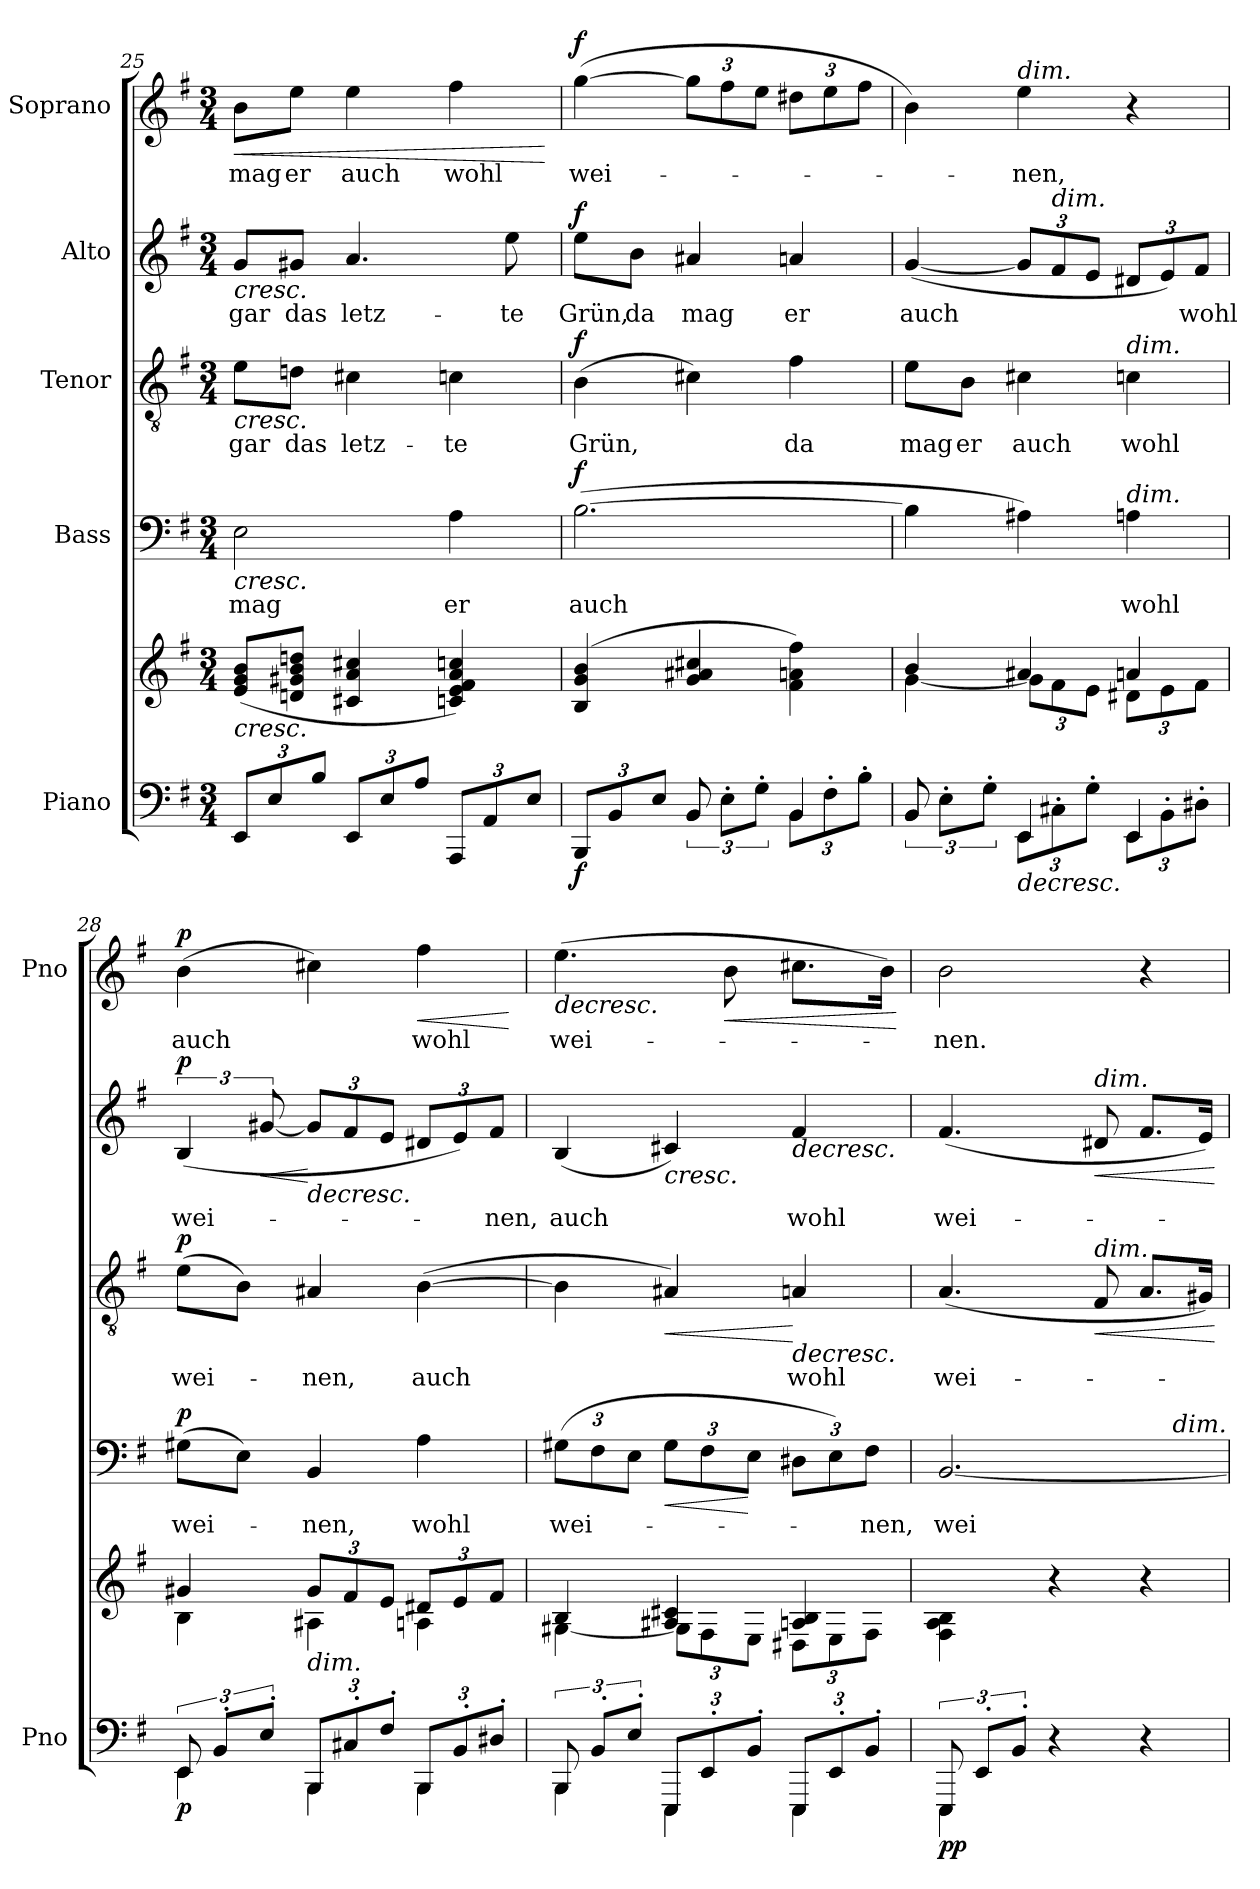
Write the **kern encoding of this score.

**kern	**kern	**dynam	**kern	**text	**dynam	**kern	**text	**dynam	**kern	**text	**dynam	**kern	**text	**dynam
*part5	*part5	*part5	*part4	*part4	*part4	*part3	*part3	*part3	*part2	*part2	*part2	*part1	*part1	*part1
*staff6	*staff5	*staff5/6	*staff4	*staff4	*staff4	*staff3	*staff3	*staff3	*staff2	*staff2	*staff2	*staff1	*staff1	*staff1
*I"Piano	*	*	*I"Bass	*	*	*I"Tenor	*	*	*I"Alto	*	*	*I"Soprano	*	*
*I'Pno	*	*	*	*	*	*	*	*	*	*	*	*I'Pno	*	*
!!LO:PB:g=z
*clefF4	*clefG2	*	*clefF4	*	*	*clefGv2	*	*	*clefG2	*	*	*clefG2	*	*
*k[f#]	*k[f#]	*	*k[f#]	*	*	*k[f#]	*	*	*k[f#]	*	*	*k[f#]	*	*
*e:	*e:	*	*e:	*	*	*e:	*	*	*e:	*	*	*e:	*	*
*M3/4	*M3/4	*	*M3/4	*	*	*M3/4	*	*	*M3/4	*	*	*M3/4	*	*
*Xbrackettup	*	*	*	*	*	*	*	*	*	*	*	*	*	*
=25	=25	=25	=25	=25	=25	=25	=25	=25	=25	=25	=25	=25	=25	=25
!	!	!LO:HP:b	!	!LO:LY:b	!LO:HP:b	!	!LO:LY:b	!LO:HP:b	!	!LO:LY:b	!LO:HP:b	!	!LO:LY:b	!LO:HP:b
12EE/L	(<8e/ 8g/ 8b/L	<	2E\	mag	<	8e\L	­gar	<	8g/L	­gar	<	8b\L	mag	<
12E/	.	.	.	.	.	.	.	.	.	.	.	.	.	.
!	!	!	!	!	!	!	!LO:LY:b	!	!	!LO:LY:b	!	!	!LO:LY:b	!
.	8dn/ 8g#X/ 8b/ 8ddn/J	.	.	.	.	8dn\J	das	.	8g#X/J	das	.	8ee\J	er	.
12B/J	.	.	.	.	.	.	.	.	.	.	.	.	.	.
!	!	!	!	!	!	!	!LO:LY:b	!	!	!LO:LY:b	!	!	!LO:LY:b	!
12EE/L	4c#X/ 4a/ 4cc#X/	.	.	.	.	4c#X\	letz-	.	4.a/	letz-	.	4ee\	auch	.
12E/	.	.	.	.	.	.	.	.	.	.	.	.	.	.
12A/J	.	.	.	.	.	.	.	.	.	.	.	.	.	.
!	!	!	!	!LO:LY:b	!	!	!LO:LY:b	!	!	!	!	!	!LO:LY:b	!
12AAA/L	4cn/ 4e/ 4f#/ 4a/ 4ccn/)	.	4A\	er	.	4cn\	-te	.	.	.	.	4ff#\	wohl	.
12AA/	.	.	.	.	.	.	.	.	.	.	.	.	.	.
!	!	!	!	!	!	!	!	!	!	!LO:LY:b	!	!	!	!
.	.	.	.	.	.	.	.	.	8ee\	-te	.	.	.	.
12E/J	.	.	.	.	.	.	.	.	.	.	.	.	.	.
.	.	.	.	.	.	.	.	.	.	.	.	.	.	[
=26	=26	=26	=26	=26	=26	=26	=26	=26	=26	=26	=26	=26	=26	=26
*^	*	*	*	*	*	*	*	*	*	*	*	*	*	*
!	!	!	!LO:DY:b=2	!	!LO:LY:b	!LO:DY:b	!	!LO:LY:b	!LO:DY:b	!	!LO:LY:b	!LO:DY:b	!	!LO:LY:b	!LO:DY:b
12BBB/L	4ryy	(>4B/ 4g/ 4b/	f	(>[2.B\	auch	f	(>4B\	Grün,	f	8ee\L	Grün,	f	(>[4gg\	wei-	f
12BB/	.	.	.	.	.	.	.	.	.	.	.	.	.	.	.
!	!	!	!	!	!	!	!	!	!	!	!LO:LY:b	!	!	!	!
.	.	.	.	.	.	.	.	.	.	8b\J	da	.	.	.	.
12E/J	.	.	.	.	.	.	.	.	.	.	.	.	.	.	.
*brackettup	*	*	*	*	*	*	*	*	*	*	*	*	*	*	*
!	!	!	!	!	!	!	!	!	!	!	!LO:LY:b	!	!	!	!
*	*	*	*	*	*	*	*	*	*	*	*	*	*Xbrackettup	*	*
12BB/	4BB/	4g/ 4a#X/ 4cc#X/	.	.	.	.	4c#X\)	.	.	4a#X/	mag	.	12gg\L]	.	.
12E'\L	.	.	.	.	.	.	.	.	.	.	.	.	12ff#\	.	.
12G'\J	.	.	.	.	.	.	.	.	.	.	.	.	12ee\J	.	.
*Xbrackettup	*	*	*	*	*	*	*	*	*	*	*	*	*	*	*
!	!	!	!	!	!	!	!	!LO:LY:b	!	!	!LO:LY:b	!	!	!	!
12BB\L	4BB/	4f#\ 4an\ 4ff#\)	.	.	.	.	4f#\	da	.	4an/	er	.	12dd#X\L	.	.
12F#'\	.	.	.	.	.	.	.	.	.	.	.	.	12ee\	.	.
12B'\J	.	.	.	.	.	.	.	.	.	.	.	.	12ff#\J	.	.
=27	=27	=27	=27	=27	=27	=27	=27	=27	=27	=27	=27	=27	=27	=27	=27
*brackettup	*	*	*	*	*	*	*	*	*	*	*	*	*	*	*
*	*	*^	*	*	*	*	*	*	*	*	*	*	*	*	*
!	!	!	!	!	!	!	!	!	!LO:LY:b	!	!	!LO:LY:b	!	!	!	!
12BB/	4BB/	4b/	[4g\	.	4B\]	.	.	8e\L	mag	.	(<[4g/	auch	.	4b\)	.	.
12E'\L	.	.	.	.	.	.	.	.	.	.	.	.	.	.	.	.
!	!	!	!	!	!	!	!	!	!LO:LY:b	!	!	!	!	!	!	!
.	.	.	.	.	.	.	.	8B\J	er	.	.	.	.	.	.	.
12G'\J	.	.	.	.	.	.	.	.	.	.	.	.	.	.	.	.
*Xbrackettup	*	*	*	*	*	*	*	*	*	*	*	*	*	*	*	*
!	!	!	!	!LO:HP:b=2	!	!	!	!	!	!	!	!	!	!	!	!
*	*	*	*Xbrackettup	*	*	*	*	*	*	*	*	*	*	*	*	*
!	!	!	!	!	!	!	!	!	!LO:LY:b	!	!	!	!	!	!	!
*	*	*	*	*	*	*	*	*	*	*	*Xbrackettup	*	*	*	*	*
!	!	!	!	!	!	!	!	!	!	!	!	!	!	!LO:TX:a:i:t=dim.	!	!
!	!	!	!	!	!	!	!	!	!	!	!	!	!	!	!LO:LY:b	!
12EE\L	4EE/	4a#X/	12g\L]	>	4A#X\)	.	.	4c#X\	auch	.	12g/L]	.	.	4ee\	-nen,	.
!	!	!	!	!	!	!	!	!	!	!	!LO:TX:a:i:t=dim.	!	!	!	!	!
12C#X'\	.	.	12f#\	.	.	.	.	.	.	.	12f#/	.	.	.	.	.
12G'\J	.	.	12e\J	.	.	.	.	.	.	.	12e/J	.	.	.	.	.
!	!	!	!	!	!	!	!	!LO:TX:a:i:t=dim.	!	!	!	!	!	!	!	!
!	!	!	!	!	!LO:TX:a:i:t=dim.	!	!	!	!	!	!	!	!	!	!	!
!	!	!	!	!	!	!LO:LY:b	!	!	!LO:LY:b	!	!	!	!	!	!	!
12EE\L	4EE/	4an/	12d#X\L	.	4An\	wohl	.	4cn\	wohl	.	12d#X/L	.	.	4r	.	.
12BB'\	.	.	12e\	.	.	.	.	.	.	.	12e/)	.	.	.	.	.
!	!	!	!	!	!	!	!	!	!	!	!	!LO:LY:b	!	!	!	!
12D#X'\J	.	.	12f#\J	.	.	.	.	.	.	.	12f#/J	wohl	.	.	.	.
*v	*v	*	*	*	*	*	*	*	*	*	*	*	*	*	*	*
*	*v	*v	*	*	*	*	*	*	*	*	*	*	*	*	*
.	.	[	.	.	.	.	.	.	.	.	.	.	.	.
!!LO:PB:g=z
=28	=28	=28	=28	=28	=28	=28	=28	=28	=28	=28	=28	=28	=28	=28
*brackettup	*	*	*	*	*	*	*	*	*	*	*	*	*	*
*^	*^	*	*	*	*	*	*	*	*	*	*	*	*	*
!	!	!	!	!	!	!LO:LY:b	!	!	!LO:LY:b	!	!	!	!	!	!	!
*	*	*	*	*	*	*	*	*	*	*	*brackettup	*	*	*	*	*
!	!	!	!	!LO:DY:b=2	!	!	!LO:DY:b	!	!	!LO:DY:b	!	!LO:LY:b	!LO:DY:b	!	!LO:LY:b	!LO:DY:b
12EE/	4EE\	4g#X/	4B\	p	(>8G#X\L	wei-	p	(>8e\L	wei-	p	(<6B/	wei-	p	(>4b\	auch	p
12BB'/L	.	.	.	.	.	.	.	.	.	.	.	.	.	.	.	.
.	.	.	.	.	8E\J)	.	.	8B\J)	.	.	.	.	.	.	.	.
!	!	!	!	!	!	!	!	!	!	!	!	!	!LO:HP:b	!	!	!
12E'/J	.	.	.	.	.	.	.	.	.	.	[12g#X/	.	<	.	.	.
*Xbrackettup	*	*	*	*	*	*	*	*	*	*	*	*	*	*	*	*
!	!	!	!	!	!	!LO:LY:b	!	!	!LO:LY:b	!	!	!	!	!	!	!
*	*	*	*	*	*	*	*	*	*	*	*Xbrackettup	*	*	*	*	*
!LO:TX:a:i:t=dim.	!	!	!	!	!	!	!	!	!	!	!	!	!	!	!	!
!	!	!	!	!	!	!	!	!	!	!	!	!	!LO:HP:n=1:b	!	!	!
12BBB/L	4BBB\	12g#/L	4A#X\	.	4BB/	-nen,	.	4A#X/	-nen,	.	12g#/L]	.	[ >	4cc#X\)	.	.
12C#X'/	.	12f#/	.	.	.	.	.	.	.	.	12f#/	.	[	.	.	.
12F#'/J	.	12e/J	.	.	.	.	.	.	.	.	12e/J	.	.	.	.	.
!	!	!	!	!	!	!LO:LY:b	!	!	!LO:LY:b	!	!	!	!	!	!LO:LY:b	!LO:HP:b
12BBB/L	4BBB\	12d#X/L	4An\	.	4A\	wohl	.	(>[4B\	auch	.	12d#X/L	.	.	4ff#\	wohl	<
12BB'/	.	12e/	.	.	.	.	.	.	.	.	12e/)	.	.	.	.	.
!	!	!	!	!	!	!	!	!	!	!	!	!LO:LY:b	!	!	!	!
12D#X'/J	.	12f#/J	.	.	.	.	.	.	.	.	12f#/J	-nen,	.	.	.	.
*v	*v	*	*	*	*	*	*	*	*	*	*	*	*	*	*	*
*	*v	*v	*	*	*	*	*	*	*	*	*	*	*	*	*
.	.	.	.	.	.	.	.	.	.	.	.	.	.	[
!!LO:PB:g=z
=29	=29	=29	=29	=29	=29	=29	=29	=29	=29	=29	=29	=29	=29	=29
*brackettup	*	*	*Xbrackettup	*	*	*	*	*	*	*	*	*	*	*
*^	*^	*	*	*	*	*	*	*	*	*	*	*	*	*
!	!	!	!	!	!	!LO:LY:b	!	!	!	!	!	!LO:LY:b	!	!	!LO:LY:b	!LO:HP:b
12BBB/	4BBB\	4B/	[4G#X\	.	(>12G#X\L	wei-	.	4B\]	.	.	(<4B/	auch	.	(>4.ee\	wei-	>
12BB'/L	.	.	.	.	12F#\	.	.	.	.	.	.	.	.	.	.	.
12E'/J	.	.	.	.	12E\J	.	.	.	.	.	.	.	.	.	.	.
*Xbrackettup	*	*	*	*	*	*	*	*	*	*	*	*	*	*	*	*
!	!	!	!	!	!	!	!LO:HP:b	!	!	!LO:HP:b	!	!	!LO:HP:b	!	!	!
12EEE/L	4EEE\	4A#X/ 4c#X/	12G#\L]	.	12G#\L	.	<	4A#X/)	.	<	4c#X/)	.	<	.	.	.
12EE'/	.	.	12F#\	.	12F#\	.	.	.	.	.	.	.	.	.	.	.
!	!	!	!	!	!	!	!	!	!	!	!	!	!	!	!	!LO:HP:b
.	.	.	.	.	.	.	.	.	.	.	.	.	.	8b\	.	<
12BB'/J	.	.	12E\J	.	12E\J	.	[	.	.	.	.	.	.	.	.	.
!	!	!	!	!	!	!	!	!	!LO:LY:b	!LO:HP:n=1:b	!	!LO:LY:b	!LO:HP:n=1:b	!	!	!
12EEE/L	4EEE\	4An/ 4B/	12D#X\L	.	12D#X\L	.	.	4An/	wohl	[ >	4f#/	wohl	] >	8.cc#X\L	.	.
12EE'/	.	.	12E\	.	12E\)	.	.	.	.	.	.	.	.	.	.	.
!	!	!	!	!	!	!LO:LY:b	!	!	!	!	!	!	!	!	!	!
12BB'/J	.	.	12F#\J	.	12F#\J	-nen,	.	.	.	.	.	.	.	.	.	.
.	.	.	.	.	.	.	.	.	.	.	.	.	.	16b\Jk)	.	]
*v	*v	*	*	*	*	*	*	*	*	*	*	*	*	*	*	*
*	*v	*v	*	*	*	*	*	*	*	*	*	*	*	*	*
.	.	]	.	.	[	.	.	[	.	.	[	.	.	[
=30	=30	=30	=30	=30	=30	=30	=30	=30	=30	=30	=30	=30	=30	=30
*brackettup	*	*	*	*	*	*	*	*	*	*	*	*	*	*
*^	*	*	*	*	*	*	*	*	*	*	*	*	*	*
!	!	!	!LO:DY:b=2	!	!LO:LY:b	!	!	!LO:LY:b	!	!	!LO:LY:b	!	!	!LO:LY:b	!
12EEE/	4EEE\	4F#\ 4A\ 4B\	pp	[2.BB/	wei-	.	(<4.A/	wei-	.	(<4.f#/	wei-	.	2b\	-nen.	.
12EE'/L	.	.	.	.	.	.	.	.	.	.	.	.	.	.	.
12BB'/J	.	.	.	.	.	.	.	.	.	.	.	.	.	.	.
4r	2ryy	4r	.	.	.	.	.	.	.	.	.	.	.	.	.
!	!	!	!	!	!	!	!	!	!	!LO:TX:a:i:t=dim.	!	!	!	!	!
!	!	!	!	!	!	!	!LO:TX:a:i:t=dim.	!	!	!	!	!	!	!	!
!	!	!	!	!	!	!	!	!	!LO:HP:b	!	!	!LO:HP:b	!	!	!
.	.	.	.	.	.	.	8F#/	.	<	8d#X/	.	<	.	.	.
4r	.	4r	.	.	.	.	8.A/L	.	]	8.f#/L	.	]	4r	.	.
.	.	.	.	.	.	.	16G#X/Jk)	.	.	16e/Jk)	.	.	.	.	.
*v	*v	*	*	*	*	*	*	*	*	*	*	*	*	*	*
.	.	.	.	.	.	.	.	[	.	.	[	.	.	.
!	!	!	!LO:TX:a:i:t=dim.	!	!	!	!	!	!	!	!	!	!	!
=	=	=	=	=	=	=	=	=	=	=	=	=	=	=
*-	*-	*-	*-	*-	*-	*-	*-	*-	*-	*-	*-	*-	*-	*-
